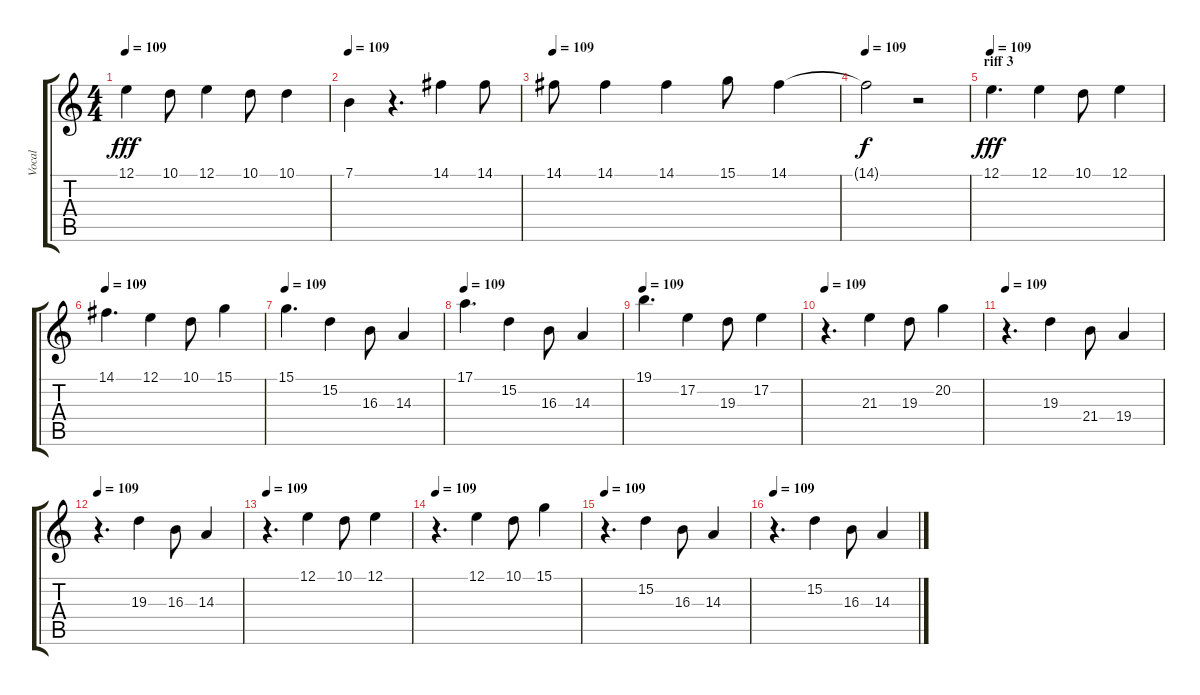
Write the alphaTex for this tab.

\track ("Vocal" "Vocal") {instrument choiraahs}
\staff {score tabs}
\tuning (E4 B3 G3 D3 A2 E2) {hide}
\ts (4 4)
\tempo 109
\clef g2
\ks c
12.1.4{dy fff} 10.1.8 12.1.4 10.1.8 10.1.4 |
\tempo 109
7.1.4 r.4{d} 14.1.4 14.1.8 |
\tempo 109
14.1.8 14.1.4 14.1.4 15.1.8 14.1.4 |
\tempo 109
14.1{t}.2{dy f} r.2 |
\section ("" "riff 3")
\tempo 109
12.1.4{d dy fff} 12.1.4 10.1.8 12.1.4 |
\tempo 109
14.1.4{d} 12.1.4 10.1.8 15.1.4 |
\tempo 109
15.1.4{d} 15.2.4 16.3.8 14.3.4 |
\tempo 109
17.1.4{d} 15.2.4 16.3.8 14.3.4 |
\tempo 109
19.1.4{d} 17.2.4 19.3.8 17.2.4 |
\tempo 109
r.4{d} 21.3.4 19.3.8 20.2.4 |
\tempo 109
r.4{d} 19.3.4 21.4.8 19.4.4 |
\tempo 109
r.4{d} 19.3.4 16.3.8 14.3.4 |
\tempo 109
r.4{d} 12.1.4 10.1.8 12.1.4 |
\tempo 109
r.4{d} 12.1.4 10.1.8 15.1.4 |
\tempo 109
r.4{d} 15.2.4 16.3.8 14.3.4 |
\tempo 109
r.4{d} 15.2.4 16.3.8 14.3.4
